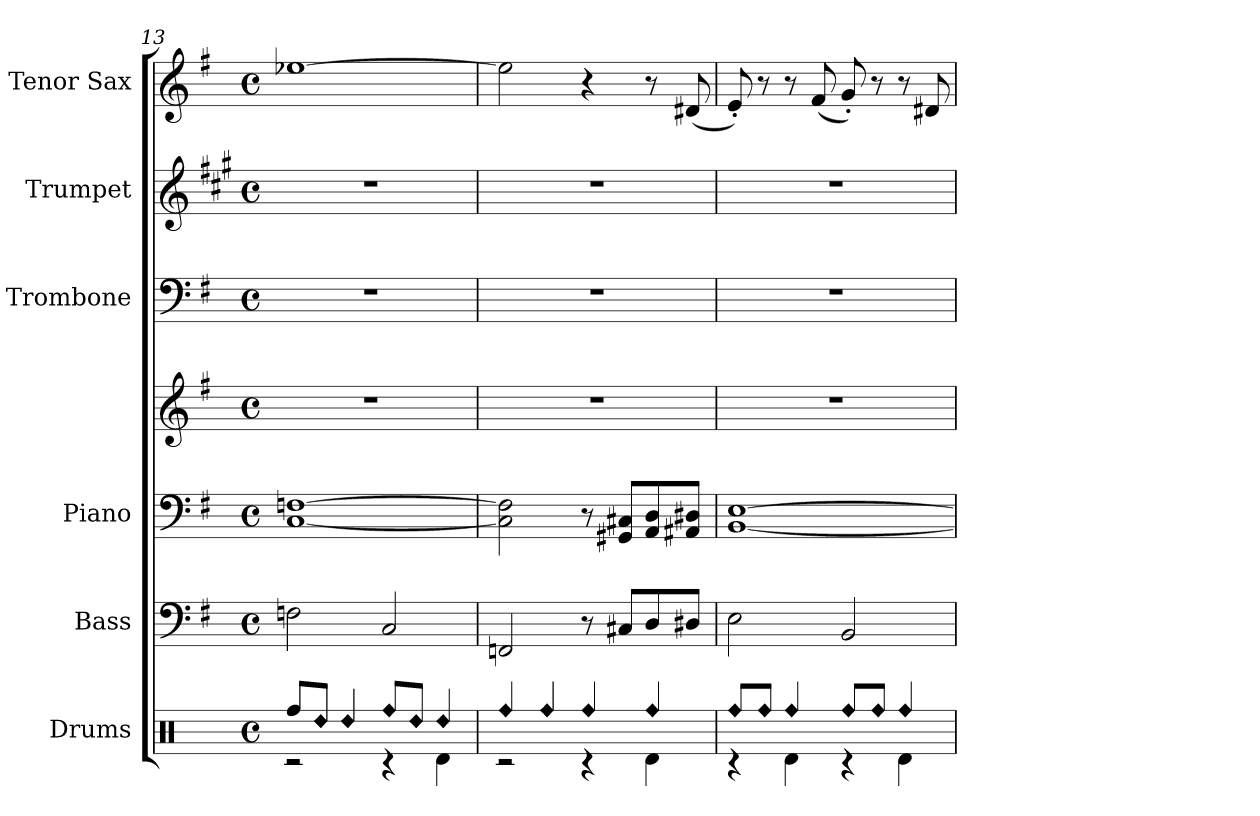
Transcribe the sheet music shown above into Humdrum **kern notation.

**kern	**kern	**kern	**kern	**kern	**kern	**kern
*part6	*part5	*part4	*part4	*part3	*part2	*part1
*staff7	*staff6	*staff5	*staff4	*staff3	*staff2	*staff1
*I"Drums	*I"Bass	*I"Piano	*	*I"Trombone	*I"Trumpet	*I"Tenor Sax
*I'Drums	*I'Bass	*I'Piano	*	*I'Tbn.	*I'Tpt.	*I'Tenor
*clefX	*clefF4	*clefF4	*clefG2	*clefF4	*clefG2	*clefG2
*	*ITrd7c12	*	*	*	*ITrd1c2	*ITrd8c14
*k[]	*k[f#]	*k[f#]	*k[f#]	*k[f#]	*k[f#]	*k[f#]
*M4/4	*M4/4	*M4/4	*M4/4	*M4/4	*M4/4	*M4/4
*met(c)	*met(c)	*met(c)	*met(c)	*met(c)	*met(c)	*met(c)
=13	=13	=13	=13	=13	=13	=13
!LO:N:head=diamond	!	!	!	!	!	!
*^	*	*	*	*	*	*
8Rff/L	2r	2FFn\	[1C [1Fn	1r	1r	1r	[1e-X
!LO:N:head=diamond	!	!	!	!	!	!	!
8Rdd/J	.	.	.	.	.	.	.
!LO:N:head=diamond	!	!	!	!	!	!	!
4Rdd/	.	.	.	.	.	.	.
!LO:N:head=diamond	!	!	!	!	!	!	!
8Rff/L	4r	2CC/	.	.	.	.	.
!LO:N:head=diamond	!	!	!	!	!	!	!
8Rdd/J	.	.	.	.	.	.	.
!LO:N:head=diamond	!	!	!	!	!	!	!
4Rdd/	4Rd\	.	.	.	.	.	.
!!LO:PB:g=z
=14	=14	=14	=14	=14	=14	=14	=14
!LO:N:head=diamond	!	!	!	!	!	!	!
4Rff/	2r	2FFFn/	2C\] 2F\]	1r	1r	1r	2e-\]
!LO:N:head=diamond	!	!	!	!	!	!	!
4Rff/	.	.	.	.	.	.	.
!LO:N:head=diamond	!	!	!	!	!	!	!
4Rff/	4r	8r	8r	.	.	.	4r
.	.	8CC#X/L	8GG#X/ 8C#X/L	.	.	.	.
!LO:N:head=diamond	!	!	!	!	!	!	!
4Rff/	4Rd\	8DD/	8AA/ 8D/	.	.	.	8r
.	.	8DD#X/J	8AA#X/ 8D#X/J	.	.	.	(8D#X/
=15	=15	=15	=15	=15	=15	=15	=15
!LO:N:head=diamond	!	!	!	!	!	!	!
8Rff/L	4r	2EE\	[1BB [1E	1r	1r	1r	8E'/)
!LO:N:head=diamond	!	!	!	!	!	!	!
8Rff/J	.	.	.	.	.	.	8r
!LO:N:head=diamond	!	!	!	!	!	!	!
4Rff/	4Rd\	.	.	.	.	.	8r
.	.	.	.	.	.	.	(8F#/
!LO:N:head=diamond	!	!	!	!	!	!	!
8Rff/L	4r	2BBB/	.	.	.	.	8G'/)
!LO:N:head=diamond	!	!	!	!	!	!	!
8Rff/J	.	.	.	.	.	.	8r
!LO:N:head=diamond	!	!	!	!	!	!	!
4Rff/	4Rd\	.	.	.	.	.	8r
.	.	.	.	.	.	.	8D#X/
*v	*v	*	*	*	*	*	*
=	=	=	=	=	=	=
*-	*-	*-	*-	*-	*-	*-
